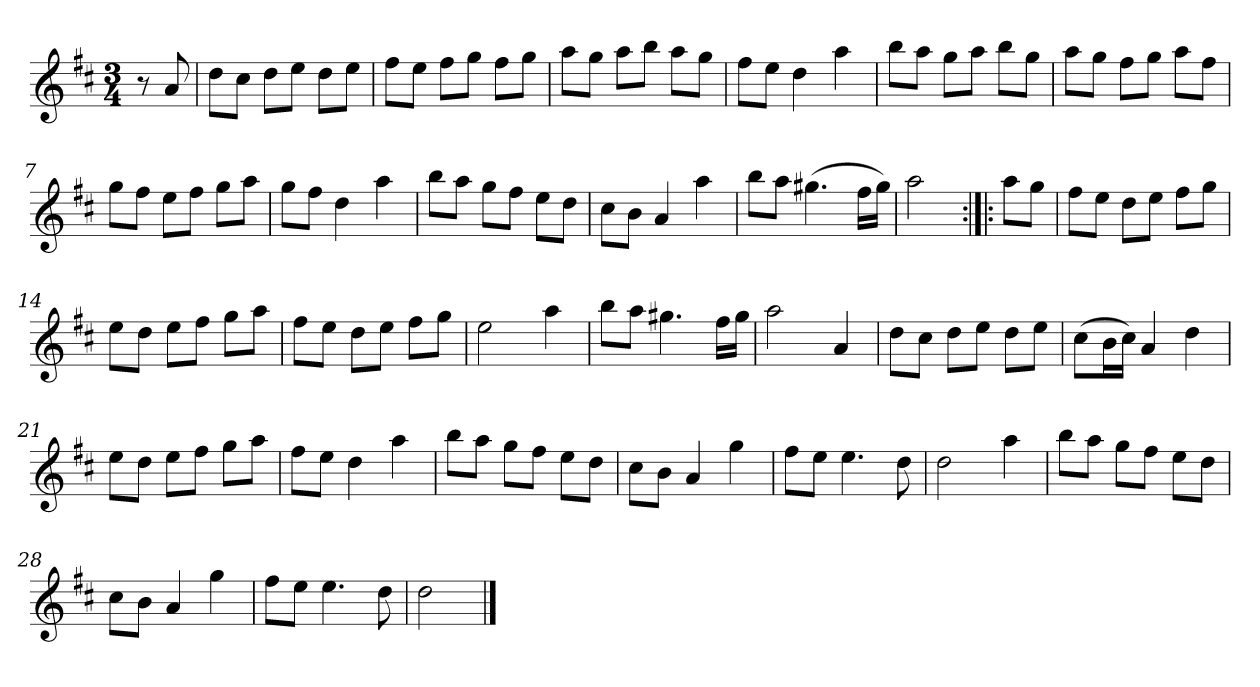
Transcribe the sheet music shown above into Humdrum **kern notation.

**kern
*part1
*staff1
*clefG2
*k[f#c#]
*D:
*M3/4
*MM120
=
8r
8a
=1
8dd\L
8cc#\J
8dd\L
8ee\J
8dd\L
8ee\J
=2
8ff#\L
8ee\J
8ff#\L
8gg\J
8ff#\L
8gg\J
=3
8aa\L
8gg\J
8aa\L
8bb\J
8aa\L
8gg\J
=4
8ff#\L
8ee\J
4dd
4aa
=5
8bb\L
8aa\J
8gg\L
8aa\J
8bb\L
8gg\J
=6
8aa\L
8gg\J
8ff#\L
8gg\J
8aa\L
8ff#\J
=7
8gg\L
8ff#\J
8ee\L
8ff#\J
8gg\L
8aa\J
=8
8gg\L
8ff#\J
4dd
4aa
=9
8bb\L
8aa\J
8gg\L
8ff#\J
8ee\L
8dd\J
=10
8cc#\L
8b\J
4a
4aa
=11
8bb\L
8aa\J
(4.gg#X
16ff#\LL
16gg#\JJ)
=12
2aa
=:|!|:
8aa\L
8gg\J
=13
8ff#\L
8ee\J
8dd\L
8ee\J
8ff#\L
8gg\J
=14
8ee\L
8dd\J
8ee\L
8ff#\J
8gg\L
8aa\J
=15
8ff#\L
8ee\J
8dd\L
8ee\J
8ff#\L
8gg\J
=16
2ee
4aa
=17
8bb\L
8aa\J
4.gg#X
16ff#\LL
16gg#\JJ
=18
2aa
4a
=19
8dd\L
8cc#\J
8dd\L
8ee\J
8dd\L
8ee\J
=20
(8cc#\L
16b\L
16cc#\JJ)
4a
4dd
=21
8ee\L
8dd\J
8ee\L
8ff#\J
8gg\L
8aa\J
=22
8ff#\L
8ee\J
4dd
4aa
=23
8bb\L
8aa\J
8gg\L
8ff#\J
8ee\L
8dd\J
=24
8cc#\L
8b\J
4a
4gg
=25
8ff#\L
8ee\J
4.ee
8dd
=26
2dd
4aa
=27
8bb\L
8aa\J
8gg\L
8ff#\J
8ee\L
8dd\J
=28
8cc#\L
8b\J
4a
4gg
=29
8ff#\L
8ee\J
4.ee
8dd
=30
2dd
==
*-
